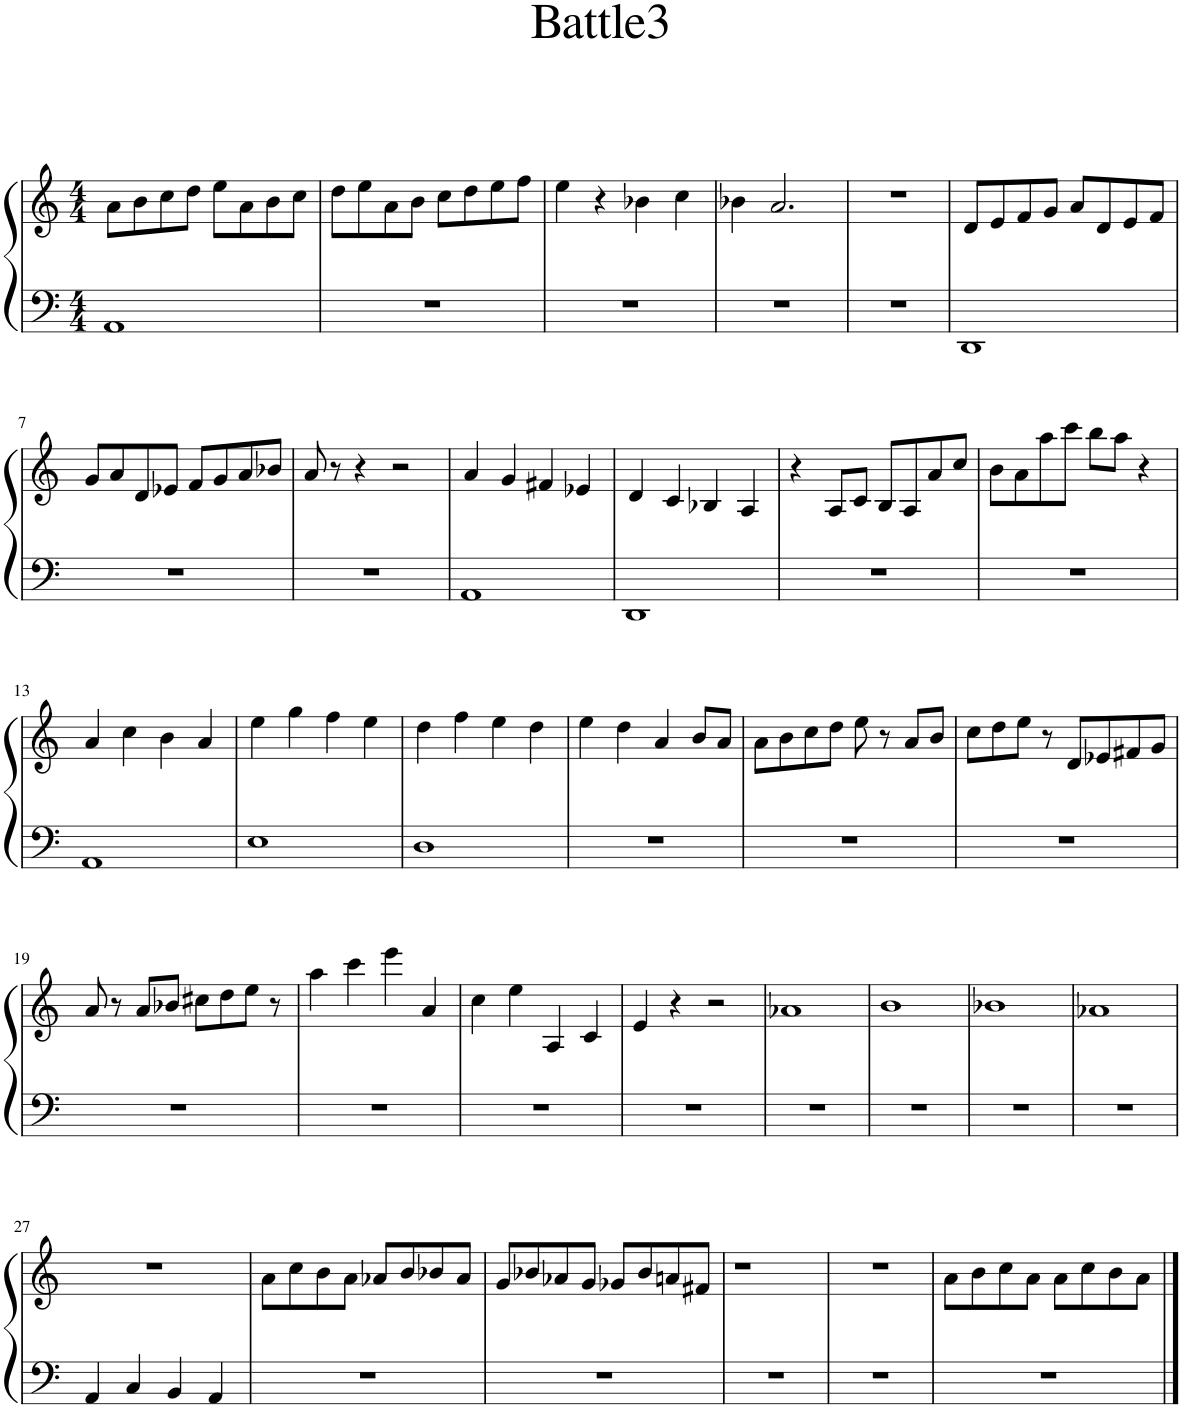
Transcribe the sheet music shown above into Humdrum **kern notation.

**kern	**kern
*part1	*part1
*staff2	*staff1
*I"Piano	*
*I'Pno.	*
*clefF4	*clefG2
*k[]	*k[]
*M4/4	*M4/4
=1	=1
1AA	8a\L
.	8b\
.	8cc\
.	8dd\J
.	8ee\L
.	8a\
.	8b\
.	8cc\J
=2	=2
1r	8dd\L
.	8ee\
.	8a\
.	8b\J
.	8cc\L
.	8dd\
.	8ee\
.	8ff\J
=3	=3
1r	4ee\
.	4r
.	4b-X\
.	4cc\
=4	=4
1r	4b-X\
.	2.a/
=5	=5
1r	1r
=6	=6
1DD	8d/L
.	8e/
.	8f/
.	8g/J
.	8a/L
.	8d/
.	8e/
.	8f/J
!!LO:LB:g=z
=7	=7
1r	8g/L
.	8a/
.	8d/
.	8e-X/J
.	8f/L
.	8g/
.	8a/
.	8b-X/J
=8	=8
1r	8a/
.	8r
.	4r
.	2r
=9	=9
1AA	4a/
.	4g/
.	4f#X/
.	4e-X/
=10	=10
1DD	4d/
.	4c/
.	4B-X/
.	4A/
=11	=11
1r	4r
.	8A/L
.	8c/J
.	8B/L
.	8A/
.	8a/
.	8cc/J
=12	=12
1r	8b\L
.	8a\
.	8aa\
.	8ccc\J
.	8bb\L
.	8aa\J
.	4r
!!LO:LB:g=z
=13	=13
1AA	4a/
.	4cc\
.	4b\
.	4a/
=14	=14
1E	4ee\
.	4gg\
.	4ff\
.	4ee\
=15	=15
1D	4dd\
.	4ff\
.	4ee\
.	4dd\
=16	=16
1r	4ee\
.	4dd\
.	4a/
.	8b/L
.	8a/J
=17	=17
1r	8a\L
.	8b\
.	8cc\
.	8dd\J
.	8ee\
.	8r
.	8a/L
.	8b/J
=18	=18
1r	8cc\L
.	8dd\
.	8ee\J
.	8r
.	8d/L
.	8e-X/
.	8f#X/
.	8g/J
!!LO:LB:g=z
=19	=19
1r	8a/
.	8r
.	8a/L
.	8b-X/J
.	8cc#X\L
.	8dd\
.	8ee\J
.	8r
=20	=20
1r	4aa\
.	4ccc\
.	4eee\
.	4a/
=21	=21
1r	4cc\
.	4ee\
.	4A/
.	4c/
=22	=22
1r	4e/
.	4r
.	2r
=23	=23
1r	1a-X
=24	=24
1r	1b
=25	=25
1r	1b-X
=26	=26
1r	1a-X
!!LO:LB:g=z
=27	=27
4AA/	1r
4C/	.
4BB/	.
4AA/	.
=28	=28
1r	8a\L
.	8cc\
.	8b\
.	8a\J
.	8a-X/L
.	8b/
.	8b-X/
.	8a-/J
=29	=29
1r	8g/L
.	8b-X/
.	8a-X/
.	8g/J
.	8g-X/L
.	8b-/
.	8an/
.	8f#X/J
=30	=30
1r	1r
=31	=31
1r	1r
=32	=32
1r	8a\L
.	8b\
.	8cc\
.	8a\J
.	8a\L
.	8cc\
.	8b\
.	8a\J
==	==
*-	*-
